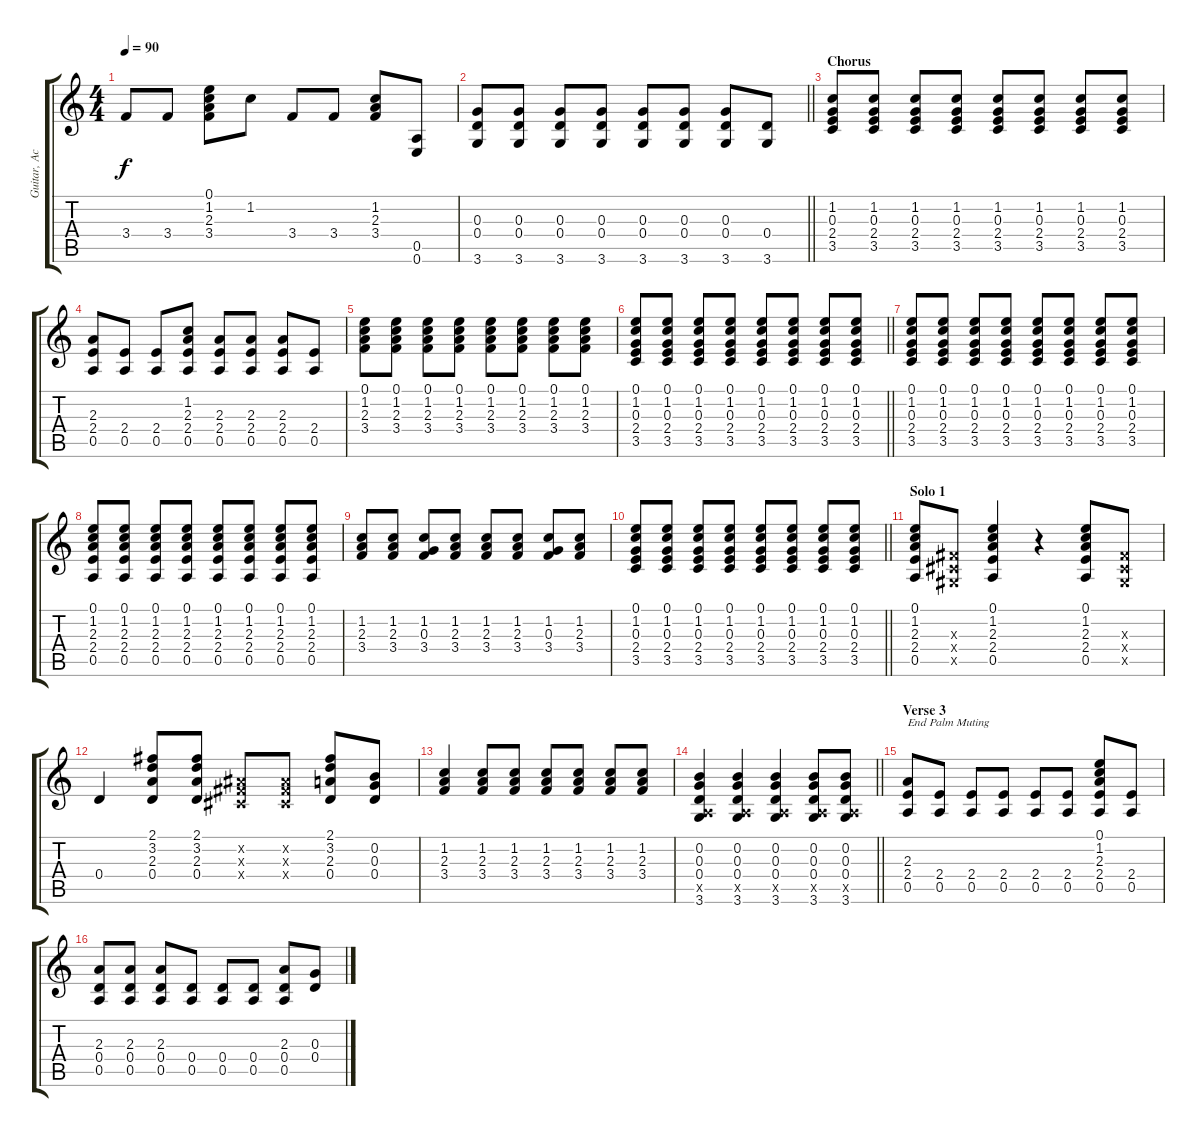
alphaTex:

\track ("Guitar, Acoustic" "Guitar, Ac") {instrument acousticguitarsteel}
\staff {score tabs}
\tuning (E4 B3 G3 D3 A2 E2) {hide}
\ts (4 4)
\tempo 90
\clef g2
\ks c
3.4.8{dy f} 3.4.8 (0.1 1.2 2.3 3.4).8 1.2.8 3.4.8 3.4.8 (1.2 2.3 3.4).8 (0.5 0.6).8 |
\barLineRight lightlight
(0.3 0.4 3.6).8 (0.3 0.4 3.6).8 (0.3 0.4 3.6).8 (0.3 0.4 3.6).8 (0.3 0.4 3.6).8 (0.3 0.4 3.6).8 (0.3 0.4 3.6).8 (0.4 3.6).8 |
\section ("" "Chorus")
(1.2 0.3 2.4 3.5).8 (1.2 0.3 2.4 3.5).8 (1.2 0.3 2.4 3.5).8 (1.2 0.3 2.4 3.5).8 (1.2 0.3 2.4 3.5).8 (1.2 0.3 2.4 3.5).8 (1.2 0.3 2.4 3.5).8 (1.2 0.3 2.4 3.5).8 |
(2.3 2.4 0.5).8 (2.4 0.5).8 (2.4 0.5).8 (1.2 2.3 2.4 0.5).8 (2.3 2.4 0.5).8 (2.3 2.4 0.5).8 (2.3 2.4 0.5).8 (2.4 0.5).8 |
(0.1 1.2 2.3 3.4).8 (0.1 1.2 2.3 3.4).8 (0.1 1.2 2.3 3.4).8 (0.1 1.2 2.3 3.4).8 (0.1 1.2 2.3 3.4).8 (0.1 1.2 2.3 3.4).8 (0.1 1.2 2.3 3.4).8 (0.1 1.2 2.3 3.4).8 |
\barLineRight lightlight
(0.1 1.2 0.3 2.4 3.5).8 (0.1 1.2 0.3 2.4 3.5).8 (0.1 1.2 0.3 2.4 3.5).8 (0.1 1.2 0.3 2.4 3.5).8 (0.1 1.2 0.3 2.4 3.5).8 (0.1 1.2 0.3 2.4 3.5).8 (0.1 1.2 0.3 2.4 3.5).8 (0.1 1.2 0.3 2.4 3.5).8 |
(0.1 1.2 0.3 2.4 3.5).8 (0.1 1.2 0.3 2.4 3.5).8 (0.1 1.2 0.3 2.4 3.5).8 (0.1 1.2 0.3 2.4 3.5).8 (0.1 1.2 0.3 2.4 3.5).8 (0.1 1.2 0.3 2.4 3.5).8 (0.1 1.2 0.3 2.4 3.5).8 (0.1 1.2 0.3 2.4 3.5).8 |
(0.1 1.2 2.3 2.4 0.5).8 (0.1 1.2 2.3 2.4 0.5).8 (0.1 1.2 2.3 2.4 0.5).8 (0.1 1.2 2.3 2.4 0.5).8 (0.1 1.2 2.3 2.4 0.5).8 (0.1 1.2 2.3 2.4 0.5).8 (0.1 1.2 2.3 2.4 0.5).8 (0.1 1.2 2.3 2.4 0.5).8 |
(1.2 2.3 3.4).8 (1.2 2.3 3.4).8 (1.2 0.3 3.4).8 (1.2 2.3 3.4).8 (1.2 2.3 3.4).8 (1.2 2.3 3.4).8 (1.2 0.3 3.4).8 (1.2 2.3 3.4).8 |
\barLineRight lightlight
(0.1 1.2 0.3 2.4 3.5).8 (0.1 1.2 0.3 2.4 3.5).8 (0.1 1.2 0.3 2.4 3.5).8 (0.1 1.2 0.3 2.4 3.5).8 (0.1 1.2 0.3 2.4 3.5).8 (0.1 1.2 0.3 2.4 3.5).8 (0.1 1.2 0.3 2.4 3.5).8 (0.1 1.2 0.3 2.4 3.5).8 |
\section ("" "Solo 1")
(0.1 1.2 2.3 2.4 0.5).8 (-1.3{x} -1.4{x} -1.5{x}).8 (0.1 1.2 2.3 2.4 0.5).4 r.4 (0.1 1.2 2.3 2.4 0.5).8 (-1.3{x} -1.4{x} -1.5{x}).8 |
0.4.4 (2.1 3.2 2.3 0.4).8 (2.1 3.2 2.3 0.4).8 (-1.2{x} -1.3{x} -1.4{x}).8 (-1.2{x} -1.3{x} -1.4{x}).8 (2.1 3.2 2.3 0.4).8 (0.2 0.3 0.4).8 |
(1.2 2.3 3.4).4 (1.2 2.3 3.4).8 (1.2 2.3 3.4).8 (1.2 2.3 3.4).8 (1.2 2.3 3.4).8 (1.2 2.3 3.4).8 (1.2 2.3 3.4).8 |
\barLineRight lightlight
(0.2 0.3 0.4 0.5{x} 3.6).4 (0.2 0.3 0.4 0.5{x} 3.6).4 (0.2 0.3 0.4 0.5{x} 3.6).4 (0.2 0.3 0.4 0.5{x} 3.6).8 (0.2 0.3 0.4 0.5{x} 3.6).8 |
\section ("" "Verse 3")
(2.3 2.4 0.5).8{txt "End Palm Muting"} (2.4 0.5).8 (2.4 0.5).8 (2.4 0.5).8 (2.4 0.5).8 (2.4 0.5).8 (0.1 1.2 2.3 2.4 0.5).8 (2.4 0.5).8 |
(2.3 0.4 0.5).8 (2.3 0.4 0.5).8 (2.3 0.4 0.5).8 (0.4 0.5).8 (0.4 0.5).8 (0.4 0.5).8 (2.3 0.4 0.5).8 (0.3 0.4).8
